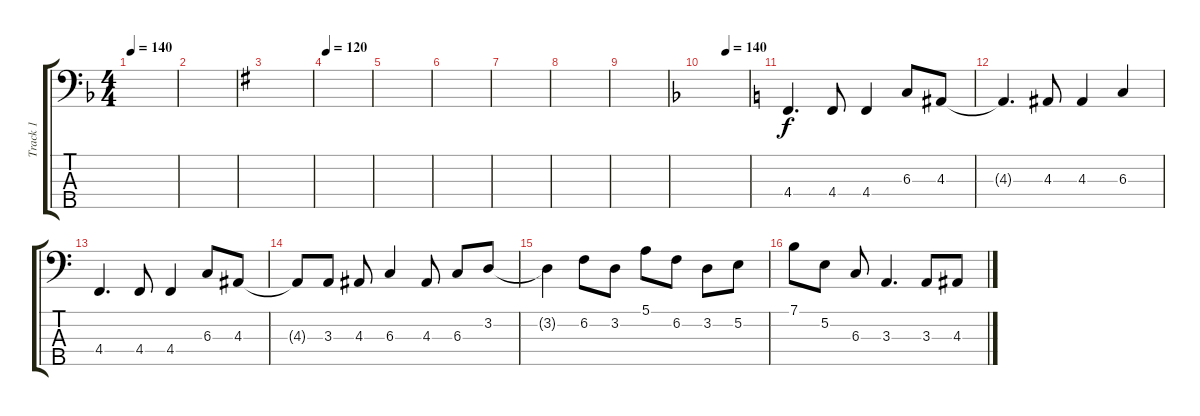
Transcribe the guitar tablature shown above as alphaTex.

\track ("Track 1" "Track 1") {instrument electricbassfinger}
\staff {score tabs}
\tuning (E2 B1 Gb1 Db1 Ab0) {hide}
\ts (4 4)
\tempo 140
\clef f4
\ks f
|
|
\ks g
|
\tempo 120
|
|
|
|
|
|
\tempo (140 0.5)
\ks f
|
\ks c
4.4.4{d} 4.4.8 4.4.4 6.3.8 4.3.8 |
4.3{t}.4{d} 4.3.8 4.3.4 6.3.4 |
4.4.4{d} 4.4.8 4.4.4 6.3.8 4.3.8 |
4.3{t}.8 3.3.8 4.3.8 6.3.4 4.3.8 6.3.8 3.2.8 |
3.2{t}.4 6.2.8 3.2.8 5.1.8 6.2.8 3.2.8 5.2.8 |
7.1.8 5.2.8 6.3.8 3.3.4{d} 3.3.8 4.3.8
